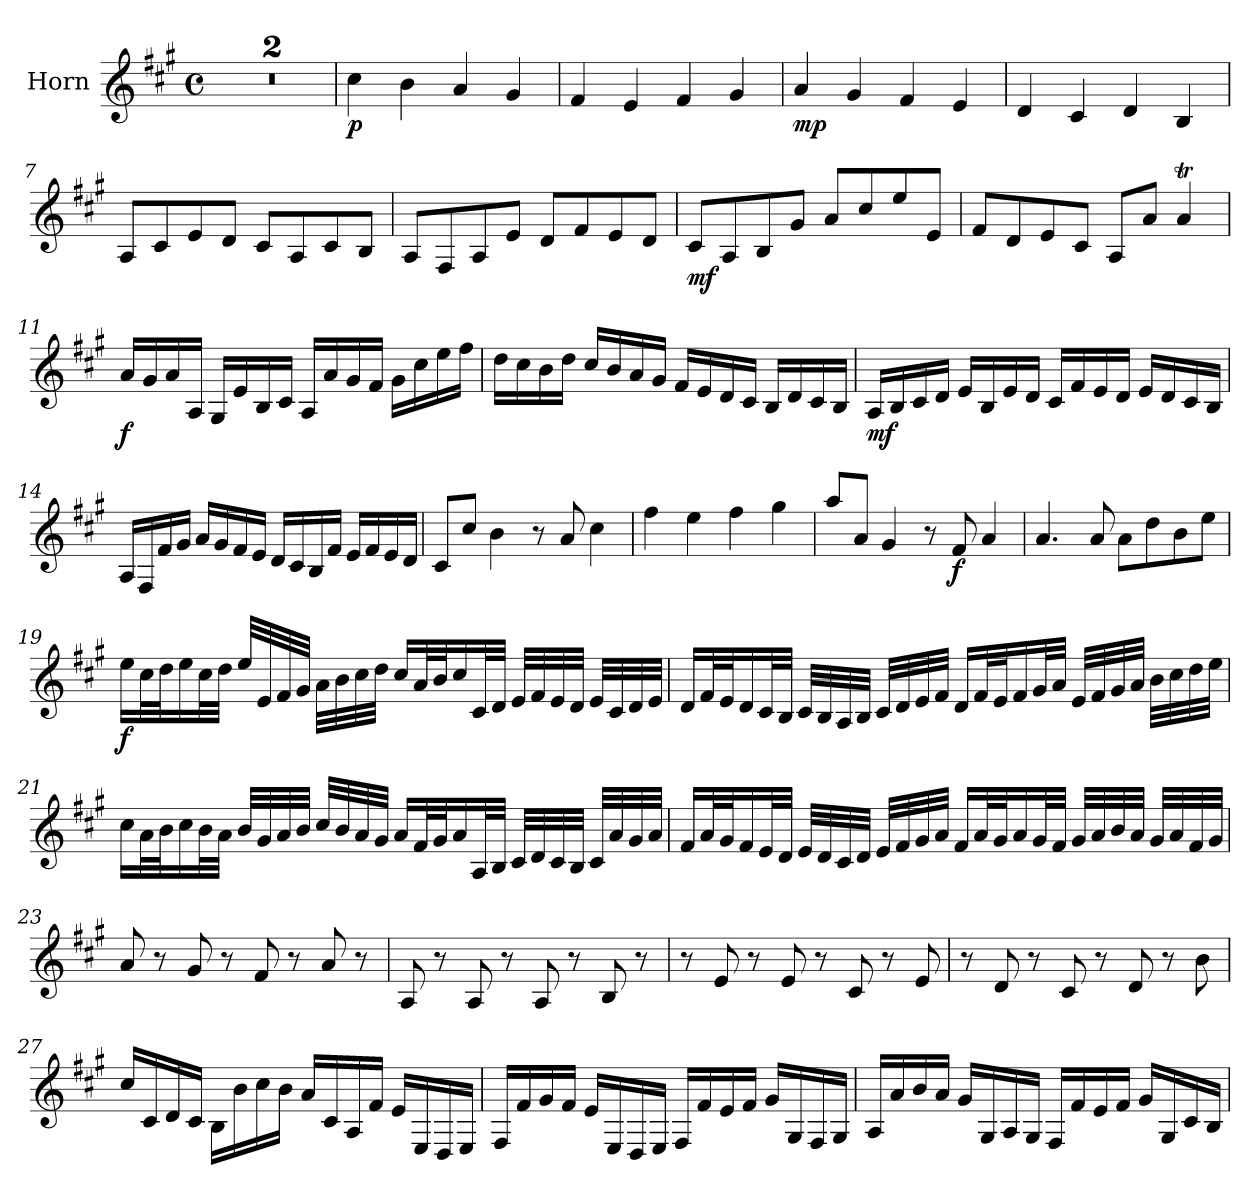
**kern	**dynam
*part1	*part1
*staff1	*staff1
*I"Horn	*
*I'Hn	*
*clefG2	*
*ITrd4c7	*
*k[f#c#]	*
*D:	*
*M4/4	*
*met(c)	*
=1	=1
1r	.
=2	=2
1r	.
=3	=3
!	!LO:DY:b
4f#\	p
4e\	.
4d/	.
4c#/	.
=4	=4
4B/	.
4A/	.
4B/	.
4c#/	.
=5	=5
!	!LO:DY:b
4d/	mp
4c#/	.
4B/	.
4A/	.
=6	=6
4G/	.
4F#/	.
4G/	.
4E/	.
=7	=7
8D/L	.
8F#/	.
8A/	.
8G/J	.
8F#/L	.
8D/	.
8F#/	.
8E/J	.
=8	=8
8D/L	.
8BB/	.
8D/	.
8A/J	.
8G/L	.
8B/	.
8A/	.
8G/J	.
!!LO:LB:g=z
=9	=9
!	!LO:DY:b
8F#/L	mf
8D/	.
8E/	.
8c#/J	.
8d/L	.
8f#/	.
8a/	.
8A/J	.
=10	=10
8B/L	.
8G/	.
8A/	.
8F#/J	.
8D/L	.
8d/J	.
4dT/	.
=11	=11
!	!LO:DY:b
16d/LL	f
16c#/	.
16d/	.
16D/JJ	.
16C#/LL	.
16A/	.
16E/	.
16F#/JJ	.
16D/LL	.
16d/	.
16c#/	.
16B/JJ	.
16c#\LL	.
16f#\	.
16a\	.
16b\JJ	.
!!LO:LB:g=z
=12	=12
16g\LL	.
16f#\	.
16e\	.
16g\JJ	.
16f#/LL	.
16e/	.
16d/	.
16c#/JJ	.
16B/LL	.
16A/	.
16G/	.
16F#/JJ	.
16E/LL	.
16G/	.
16F#/	.
16E/JJ	.
=13	=13
!	!LO:DY:b
16D/LL	mf
16E/	.
16F#/	.
16G/JJ	.
16A/LL	.
16E/	.
16A/	.
16G/JJ	.
16F#/LL	.
16B/	.
16A/	.
16G/JJ	.
16A/LL	.
16G/	.
16F#/	.
16E/JJ	.
!!LO:LB:g=z
=14	=14
16D/LL	.
16BB/	.
16B/	.
16c#/JJ	.
16d/LL	.
16c#/	.
16B/	.
16A/JJ	.
16G/LL	.
16F#/	.
16E/	.
16B/JJ	.
16A/LL	.
16B/	.
16A/	.
16G/JJ	.
=15	=15
8F#/L	.
8f#/J	.
4e\	.
8r	.
8d/	.
4f#\	.
=16	=16
4b\	.
4a\	.
4b\	.
4cc#\	.
=17	=17
8dd/L	.
8d/J	.
4c#/	.
8r	.
!	!LO:DY:b
8B/	f
4d/	.
=18	=18
4.d/	.
8d/	.
8d\L	.
8g\	.
8e\	.
8a\J	.
!!LO:LB:g=z
=19	=19
!	!LO:DY:b
16a\LL	f
32f#\L	.
32g\J	.
16a\	.
32f#\L	.
32g\JJJ	.
32a/LLL	.
32A/	.
32B/	.
32c#/JJJ	.
32d\LLL	.
32e\	.
32f#\	.
32g\JJJ	.
16f#/LL	.
32d/L	.
32e/J	.
16f#/	.
32F#/L	.
32G/JJJ	.
32A/LLL	.
32B/	.
32A/	.
32G/JJJ	.
32A/LLL	.
32F#/	.
32G/	.
32A/JJJ	.
!!LO:LB:g=z
=20	=20
16G/LL	.
32B/L	.
32A/J	.
16G/	.
32F#/L	.
32E/JJJ	.
32F#/LLL	.
32E/	.
32D/	.
32E/JJJ	.
32F#/LLL	.
32G/	.
32A/	.
32B/JJJ	.
16G/LL	.
32B/L	.
32A/J	.
16B/	.
32c#/L	.
32d/JJJ	.
32A/LLL	.
32B/	.
32c#/	.
32d/JJJ	.
32e\LLL	.
32f#\	.
32g\	.
32a\JJJ	.
!!LO:LB:g=z
=21	=21
16f#\LL	.
32d\L	.
32e\J	.
16f#\	.
32e\L	.
32d\JJJ	.
32e/LLL	.
32c#/	.
32d/	.
32e/JJJ	.
32f#/LLL	.
32e/	.
32d/	.
32c#/JJJ	.
16d/LL	.
32B/L	.
32c#/J	.
16d/	.
32D/L	.
32E/JJJ	.
32F#/LLL	.
32G/	.
32F#/	.
32E/JJJ	.
32F#/LLL	.
32d/	.
32c#/	.
32d/JJJ	.
!!LO:LB:g=z
=22	=22
16B/LL	.
32d/L	.
32c#/J	.
16B/	.
32A/L	.
32G/JJJ	.
32A/LLL	.
32G/	.
32F#/	.
32G/JJJ	.
32A/LLL	.
32B/	.
32c#/	.
32d/JJJ	.
16B/LL	.
32d/L	.
32c#/J	.
16d/	.
32c#/L	.
32B/JJJ	.
32c#/LLL	.
32d/	.
32e/	.
32d/JJJ	.
32c#/LLL	.
32d/	.
32B/	.
32c#/JJJ	.
=23	=23
8d/	.
8r	.
8c#/	.
8r	.
8B/	.
8r	.
8d/	.
8r	.
!!LO:LB:g=z
=24	=24
8D/	.
8r	.
8D/	.
8r	.
8D/	.
8r	.
8E/	.
8r	.
=25	=25
8r	.
8A/	.
8r	.
8A/	.
8r	.
8F#/	.
8r	.
8A/	.
=26	=26
8r	.
8G/	.
8r	.
8F#/	.
8r	.
8G/	.
8r	.
8e\	.
!!LO:LB:g=z
=27	=27
16f#/LL	.
16F#/	.
16G/	.
16F#/JJ	.
16E\LL	.
16e\	.
16f#\	.
16e\JJ	.
16d/LL	.
16F#/	.
16D/	.
16B/JJ	.
16A/LL	.
16AA/	.
16GG/	.
16AA/JJ	.
=28	=28
16BB/LL	.
16B/	.
16c#/	.
16B/JJ	.
16A/LL	.
16AA/	.
16GG/	.
16AA/JJ	.
16BB/LL	.
16B/	.
16A/	.
16B/JJ	.
16c#/LL	.
16C#/	.
16BB/	.
16C#/JJ	.
!!LO:PB:g=z
=29	=29
16D/LL	.
16d/	.
16e/	.
16d/JJ	.
16c#/LL	.
16C#/	.
16D/	.
16C#/JJ	.
16BB/LL	.
16B/	.
16A/	.
16B/JJ	.
16c#/LL	.
16C#/	.
16F#/	.
16E/JJ	.
=	=
*-	*-
